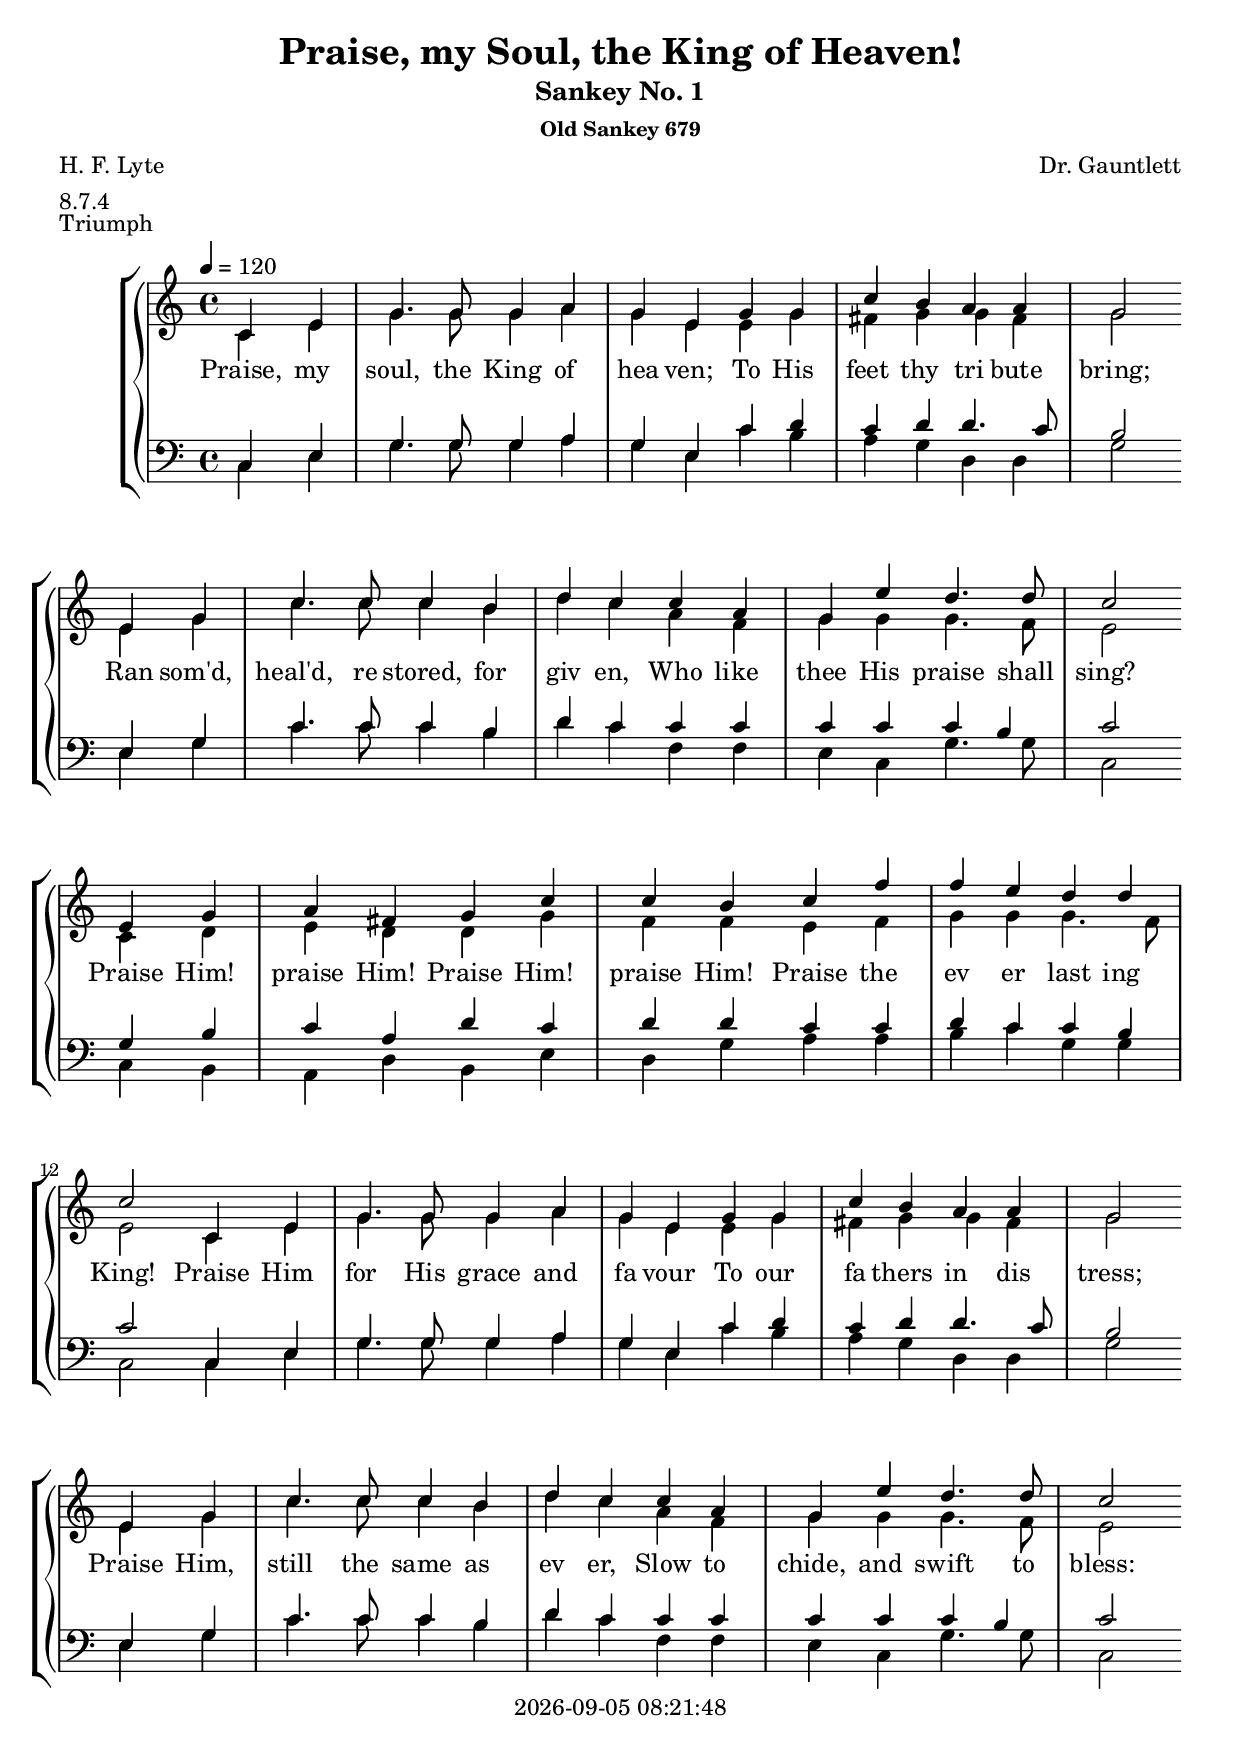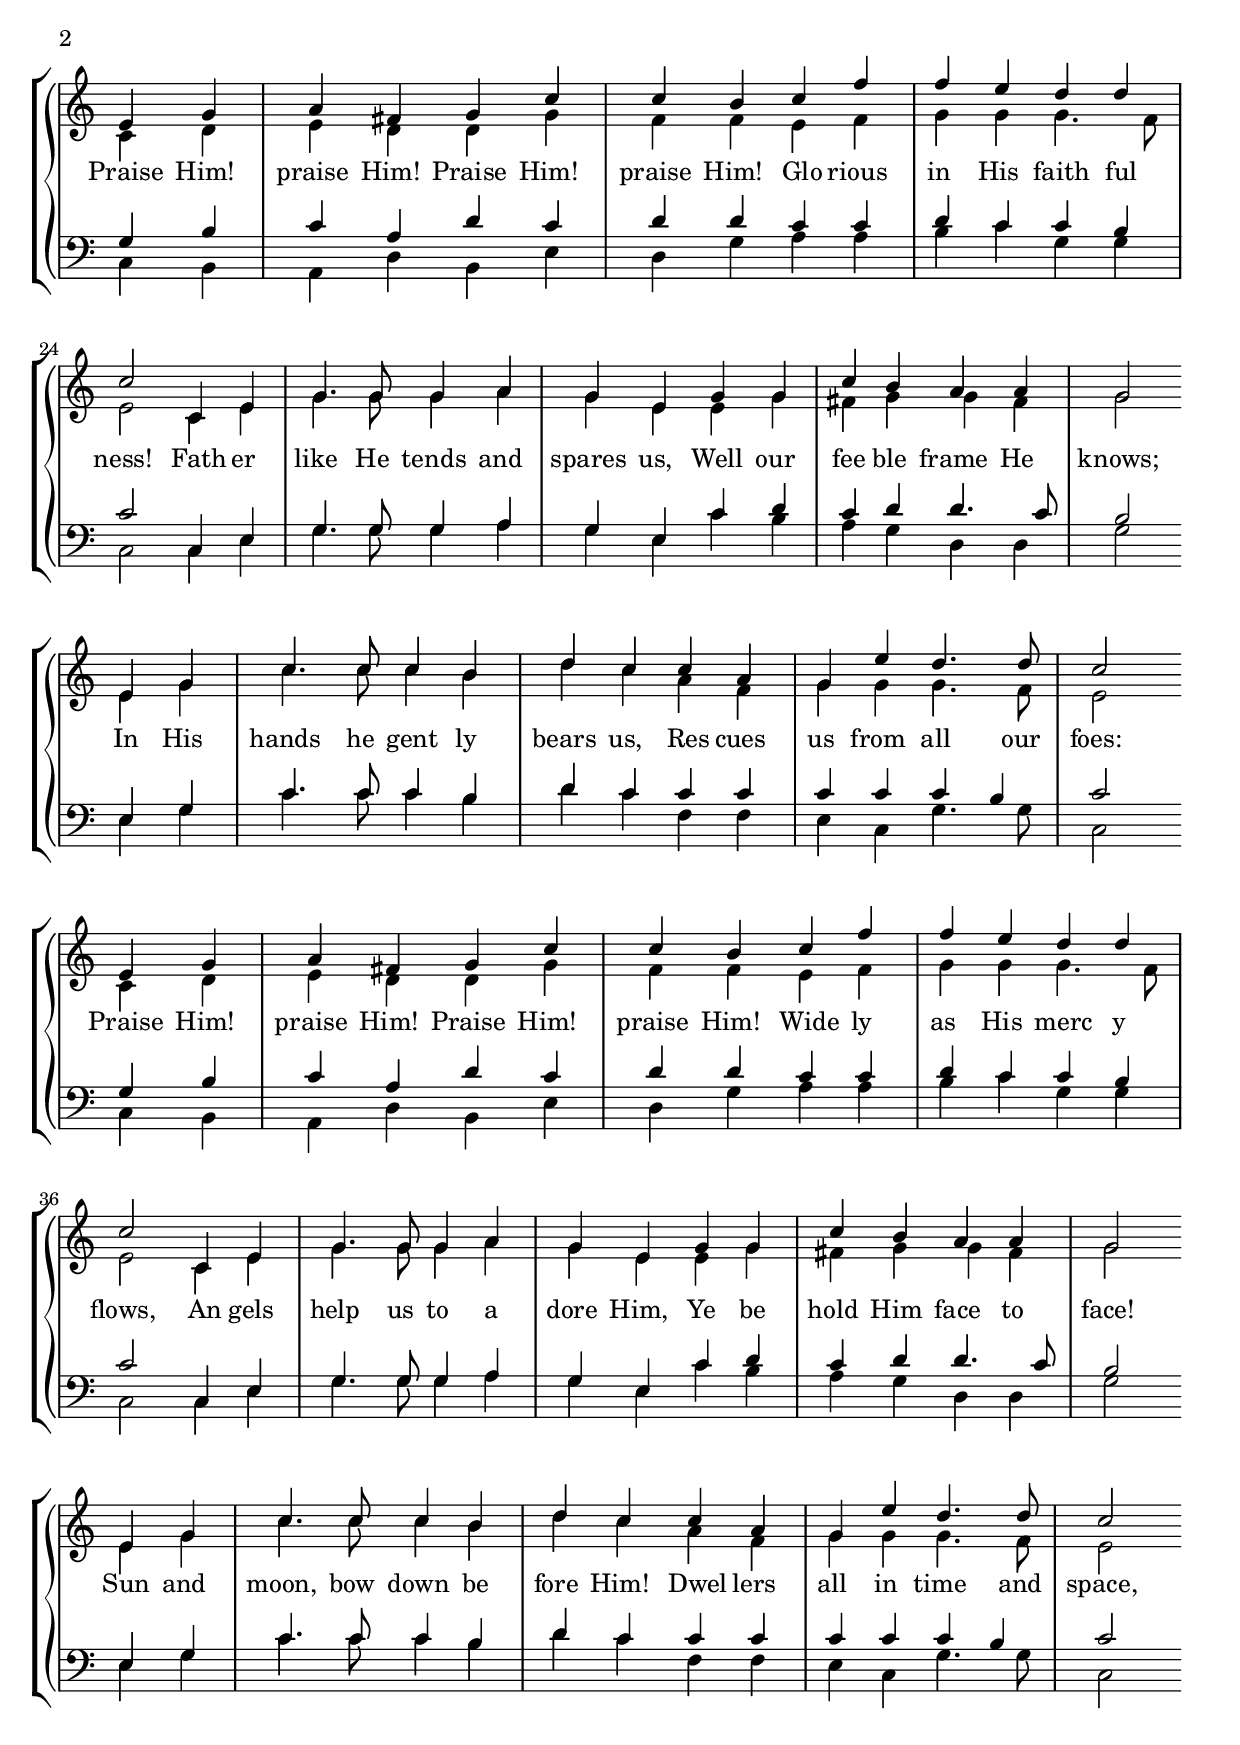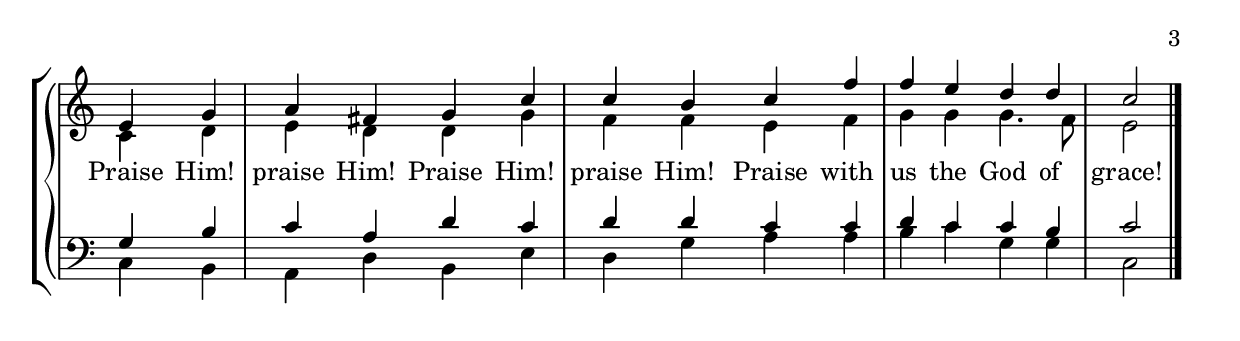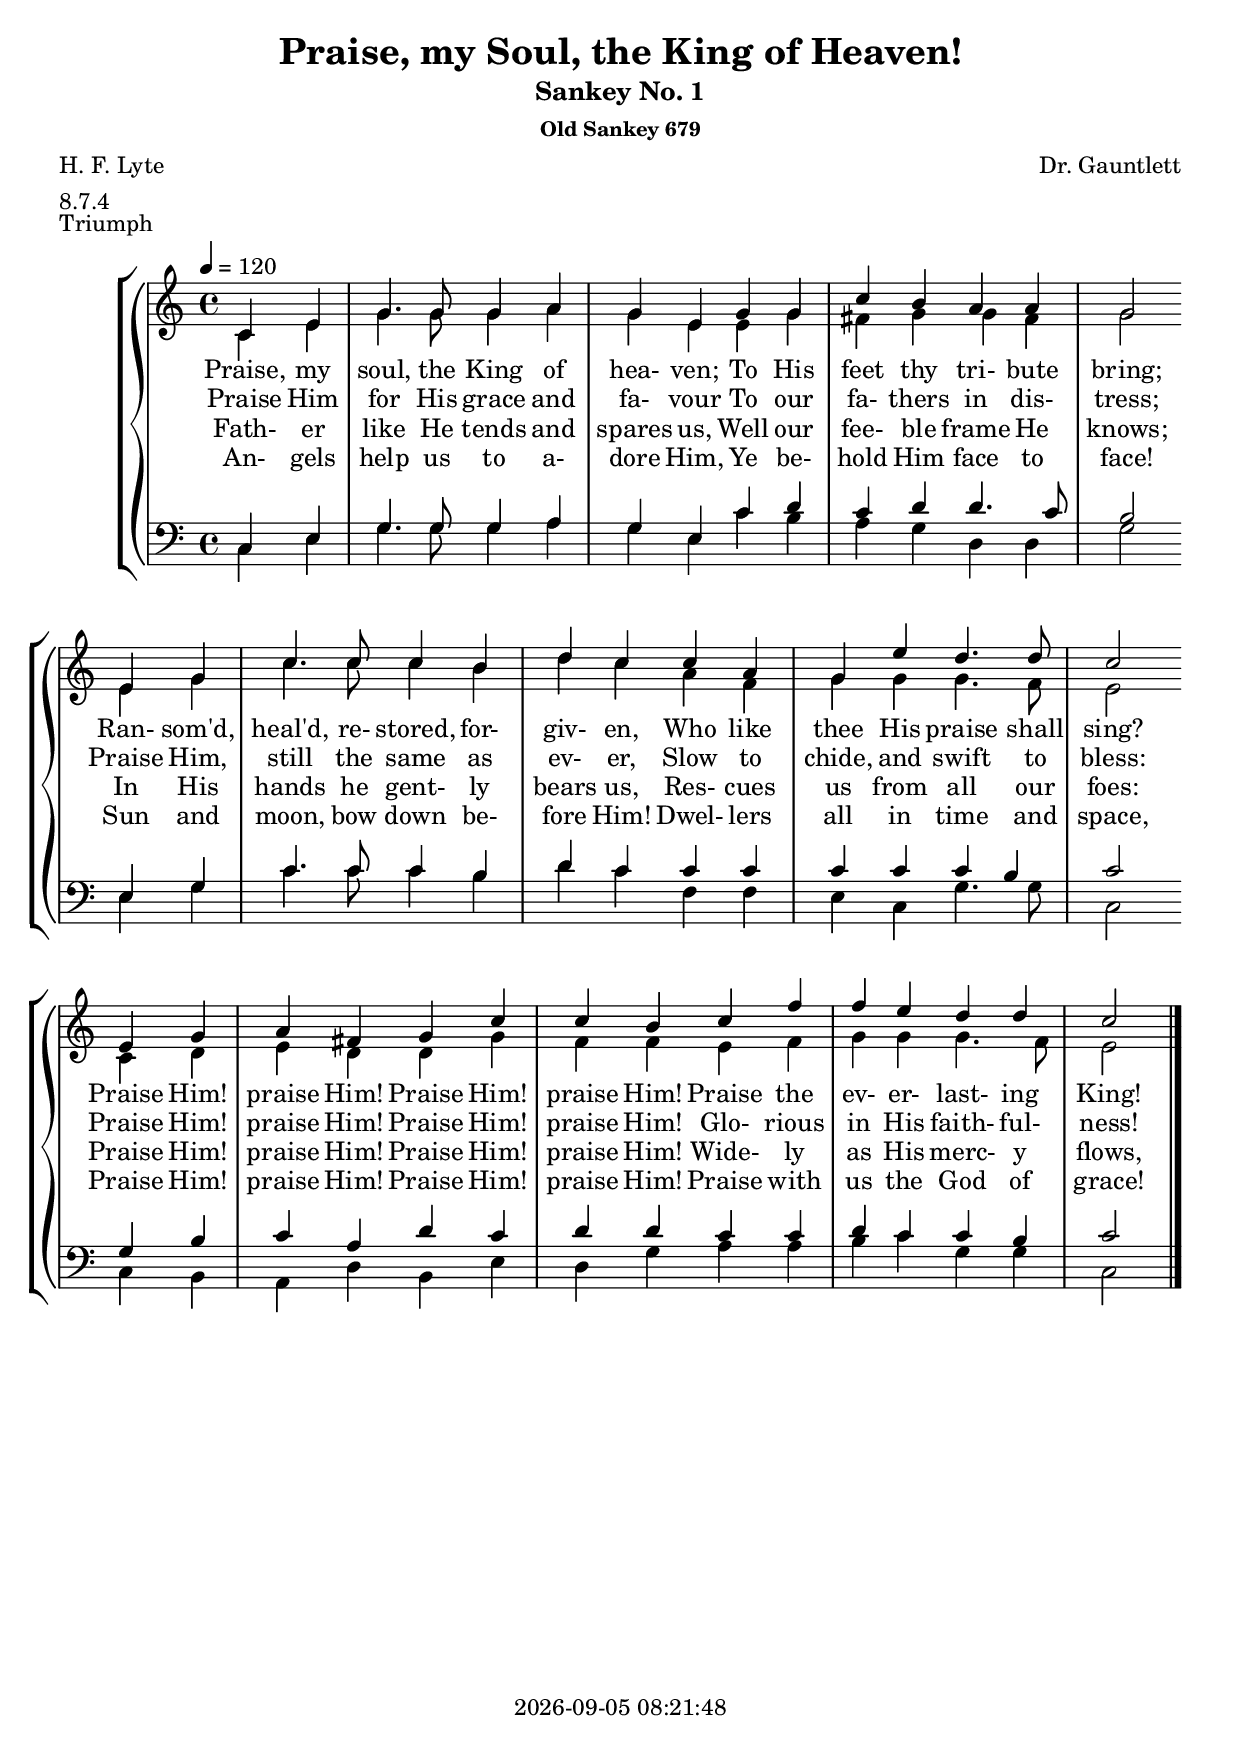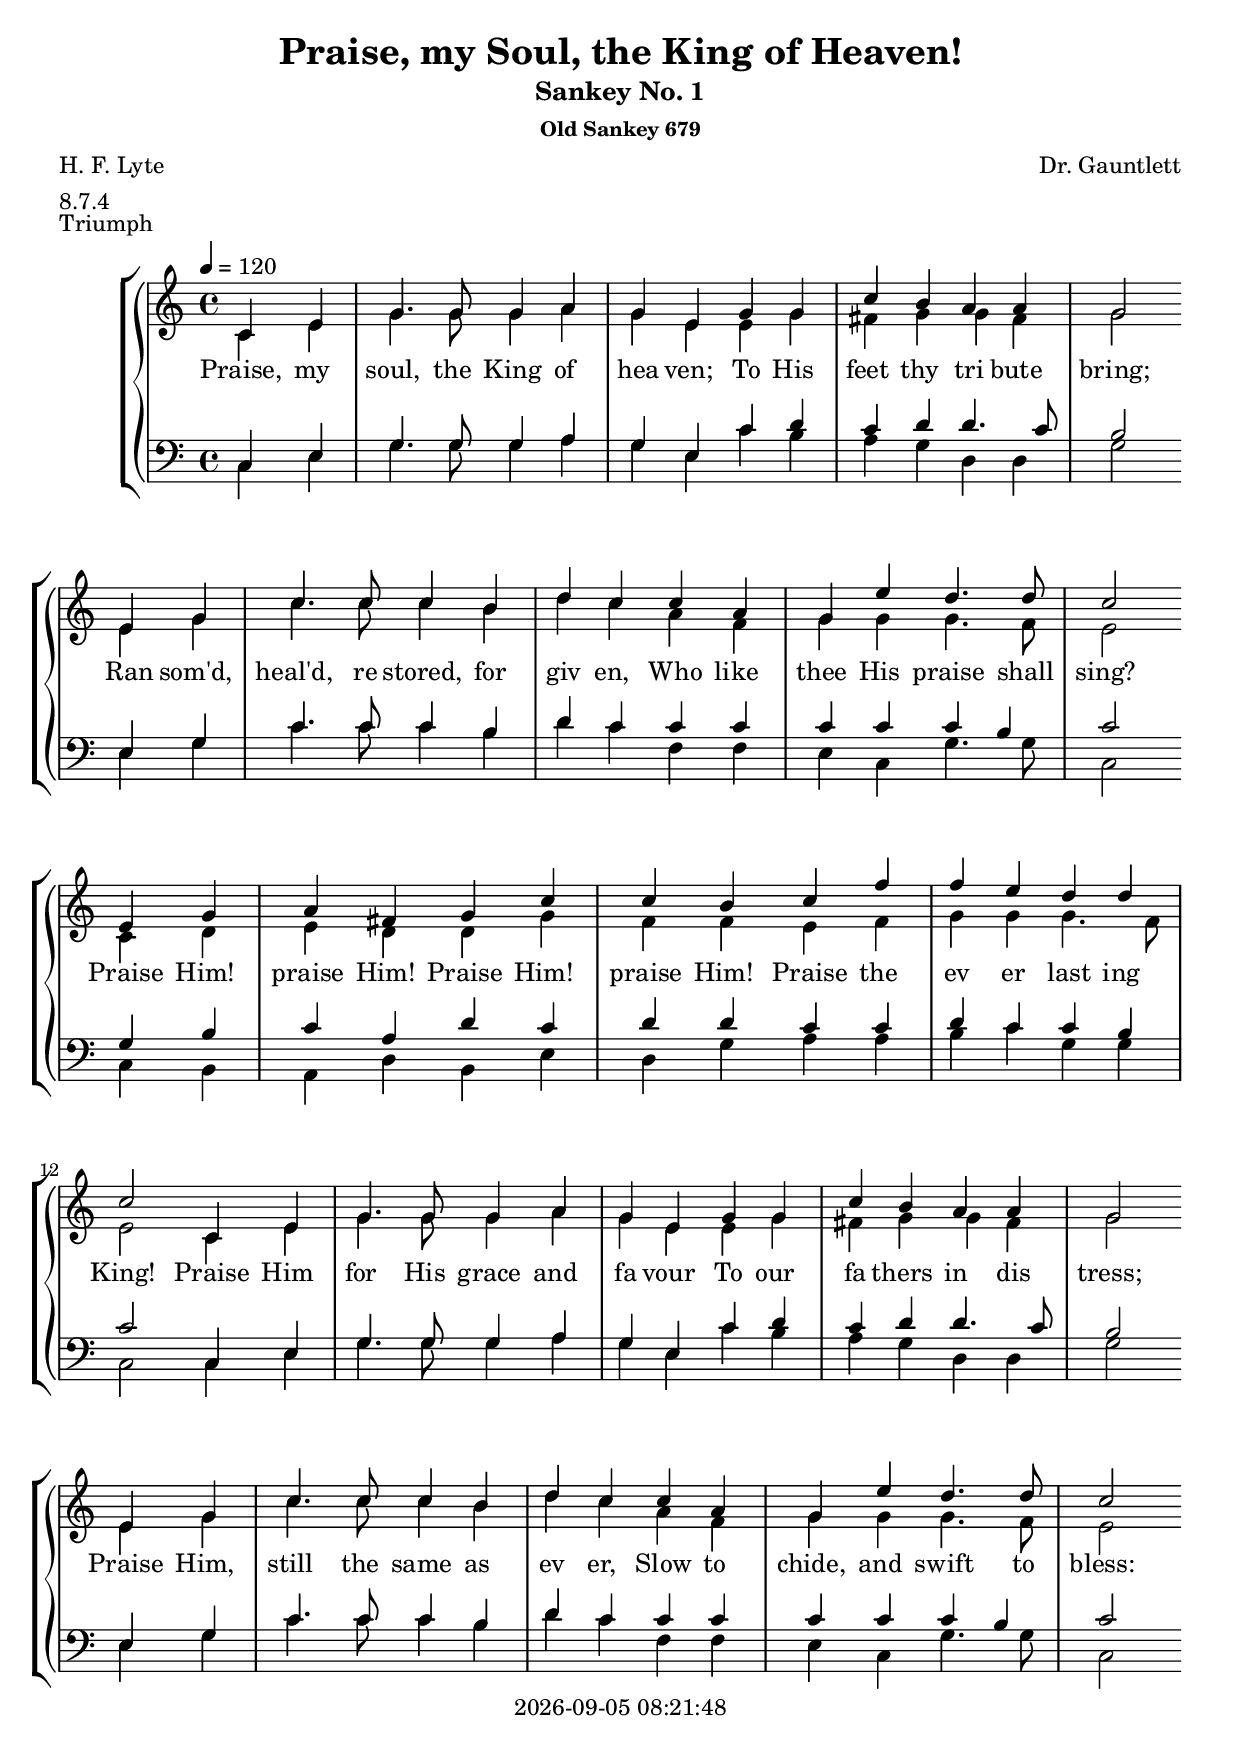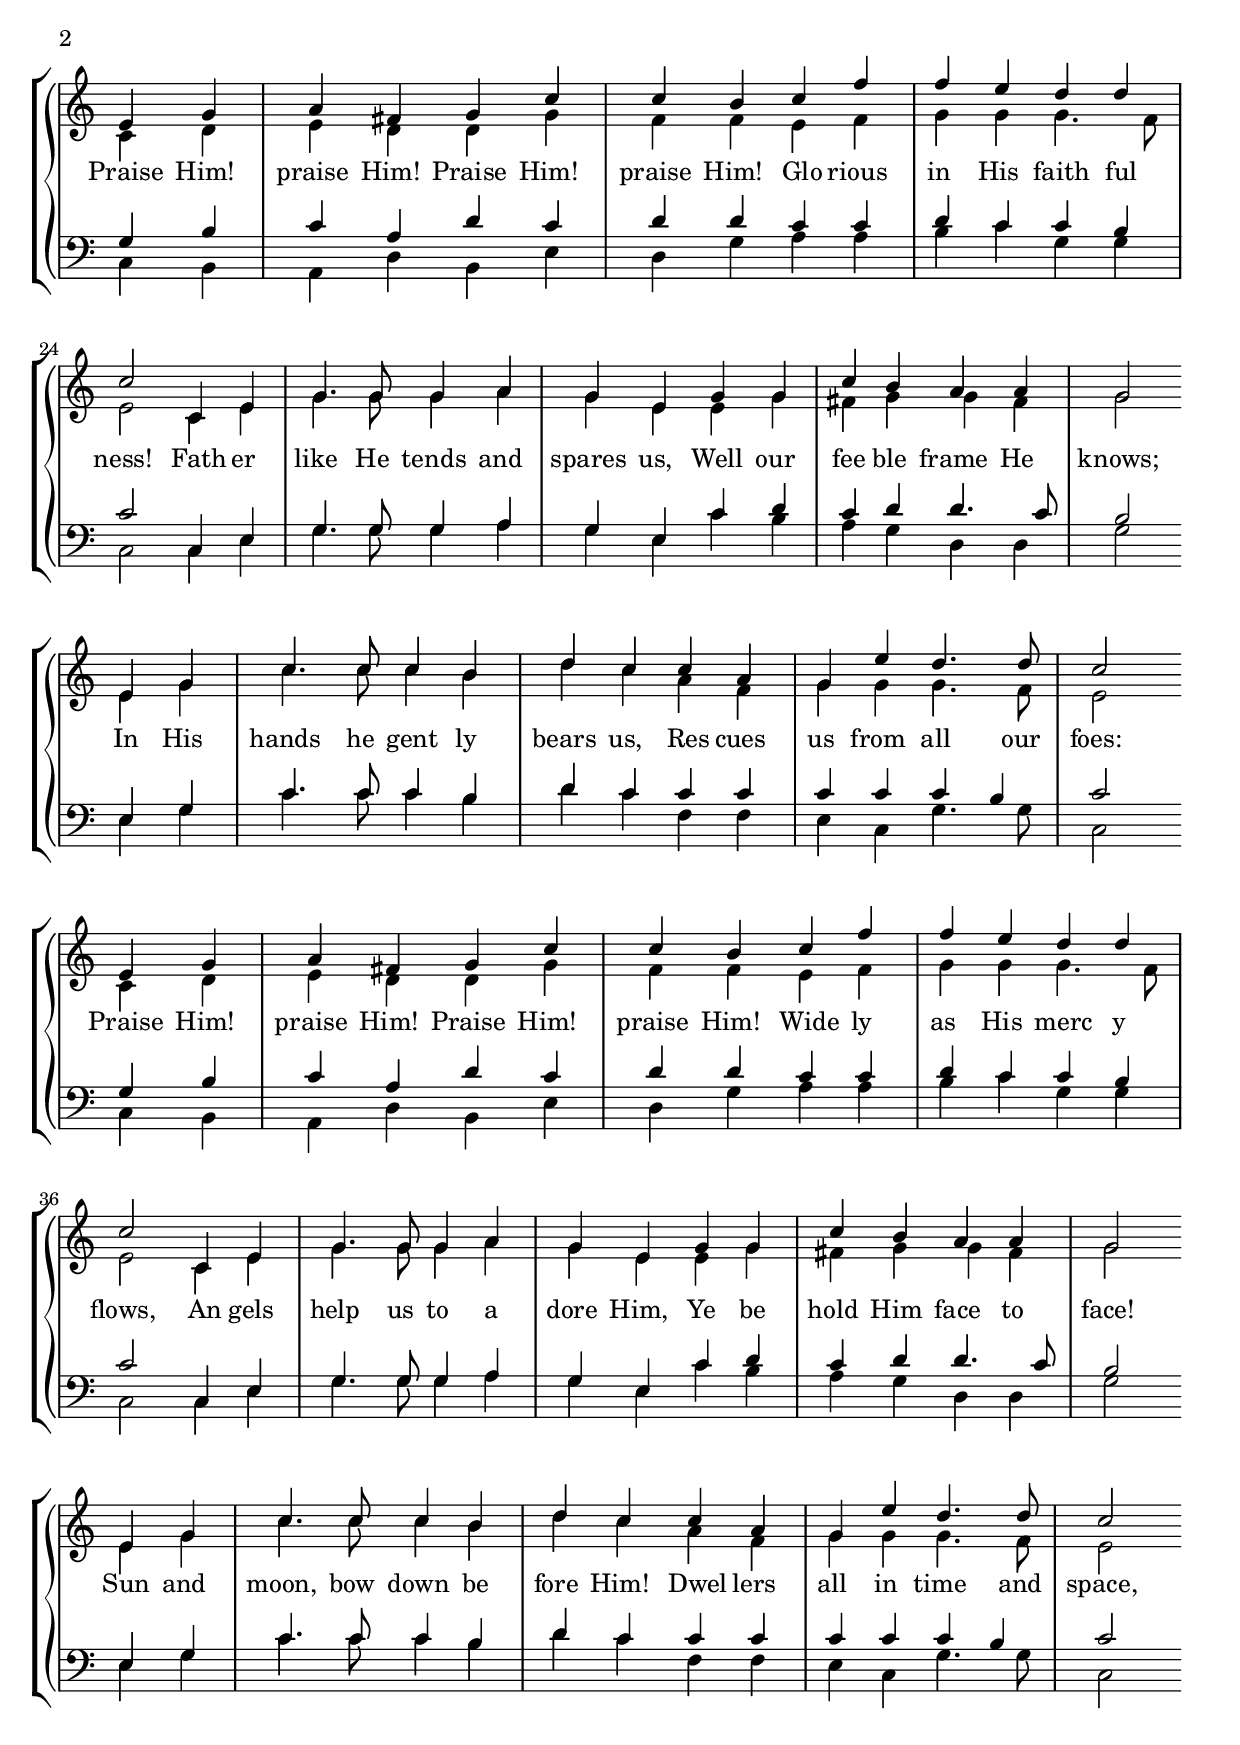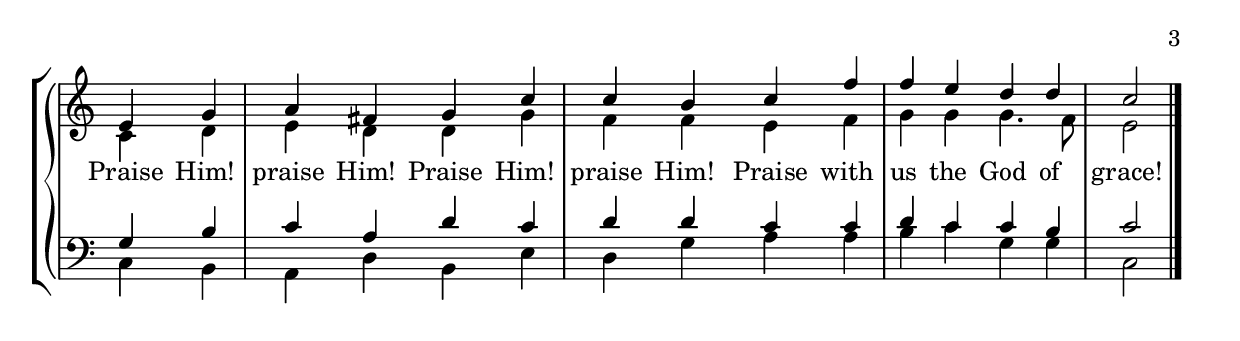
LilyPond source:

\version "2.20.2"

\include "articulate.ly"

today = #(strftime "%Y-%m-%d %H:%M:%S" (localtime (current-time)))

\header {
% centered at top
%  dedication  = "dedication"
  title       = "Praise, my Soul, the King of Heaven!"
  subtitle    = "Sankey No. 1"
  subsubtitle = "Old Sankey 679"
%  instrument  = "instrument"
  
% arrangement of following lines:
%
%  poet    composer
%  meter   arranger
%  piece       opus

  composer    = "Dr. Gauntlett"
%  arranger    = "arranger"
%  opus        = "opus"

  poet        = "H. F. Lyte"
  meter       = "8.7.4"
  piece       = "Triumph"

% centered at bottom
% tagline     = "tagline" % default lilypond version
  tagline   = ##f
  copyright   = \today
}

% #(set-global-staff-size 16)

global = {
  \key c \major
  \time 4/4
  \tempo 4=120
  \partial 2
}

RehearsalTrack = {
% \set Score.currentBarNumber = #5
% \mark \markup { \circle "1a" }
  \mark \markup { \box "a" } s4 s2.
}

soprano = \relative c' {
  \global
  \repeat volta 4 {
    c4 e
    g4. g8 g4 a
    g4 e g g
    c4 b a a
    g2 \bar "" \break e4 g
    c4. c8 c4 b
    d4 c c a
    g4 e' d4. d8
    c2 \bar "" \break e,4 g
    a4 fis g c
    c4 b c f
    f4 e d d
    c2
  }
}

dynamicsWomen = {
  \override DynamicTextSpanner.style = #'none
}

alto = \relative c' {
  \global
  \repeat volta 4 {
    c4 e
    g4. g8 g4 a
    g4 e e g
    fis4 g g fis
    g2 e4 g
    c4. c8 c4 b
    d4 c a f
    g4 g g4. f8
    e2 c4 d
    e4 d d g
    f4 f e f
    g4 g g4. f8
    e2
  }
}

tenor = \relative c {
  \global
  \repeat volta 4 {
    c4 e
    g4. g8 g4 a
    g4 e c' d
    c4 d d4. c8 b2 e,4 g
    c4. c8 c4 b
    d4 c c c
    c4 c c b
    c2 g4 b
    c4 a d c
    d4 d c c
    d4 c c b
    c2
  }
}

dynamicsMen = {
  \override DynamicTextSpanner.style = #'none
}

bass= \relative c {
  \global
  \repeat volta 4 {
    c4 e
    g4. g8 g4 a
    g4 e c' b
    a4 g d d
    g2 e4 g
    c4. c8 c4 b
    d4 c f, f
    e4 c g'4. g8
    c,2 c4 b
    a4 d b e
    d4 g a a
    b4 c g g
    c,2
  }
  \bar "|."
}

wordsOne = \lyricmode {
  Praise, my soul, the King of hea- ven;
  To His feet thy tri- bute bring;
  Ran- som'd, heal'd, re- stored, for- giv- en,
  Who like thee His praise shall sing?
  Praise Him! praise Him! Praise Him! praise Him!
  Praise the ev- er- last- ing King!
}

wordsTwo = \lyricmode {
  Praise Him for His grace and fa- vour
  To our fa- thers in dis- tress;
  Praise Him, still the same as ev- er,
  Slow to chide, and swift to bless:
  Praise Him! praise Him! Praise Him! praise Him!
  Glo- rious in His faith- ful- ness!
}

wordsThree = \lyricmode {
  Fath- er like He tends and spares us,
  Well our fee- ble frame He knows;
  In His hands he gent- ly bears us,
  Res- cues us from all our foes:
  Praise Him! praise Him! Praise Him! praise Him!
  Wide- ly as His merc- y flows,
}

wordsFour = \lyricmode {
  An- gels help us to a- dore Him,
  Ye be- hold Him face to face!
  Sun and moon, bow down be- fore Him!
  Dwel- lers all in time and space,
  Praise Him! praise Him! Praise Him! praise Him!
  Praise with us the God of grace!
}

wordsMidi = \lyricmode {
  "Praise, " "my " "soul, " "the " "King " "of " hea "ven; "
  "\nTo " "His " "feet " "thy " tri "bute " "bring; "
  "\nRan" "som'd, " "heal'd, " re "stored, " for giv "en, "
  "\nWho " "like " "thee " "His " "praise " "shall " "sing? "
  "\nPraise " "Him! " "praise " "Him! " "Praise " "Him! " "praise " "Him! "
  "\nPraise " "the " ev er last "ing " "King!\n"

  "\nPraise " "Him " "for " "His " "grace " "and " fa "vour "
  "\nTo " "our " fa "thers " "in " dis "tress; "
  "\nPraise " "Him, " "still " "the " "same " "as " ev "er, "
  "\nSlow " "to " "chide, " "and " "swift " "to " "bless: "
  "\nPraise " "Him! " "praise " "Him! " "Praise " "Him! " "praise " "Him! "
  "\nGlo" "rious " "in " "His " faith ful "ness!\n"

  "\nFath" "er " "like " "He " "tends " "and " "spares " "us, "
  "\nWell " "our " fee "ble " "frame " "He " "knows; "
  "\nIn " "His " "hands " "he " gent "ly " "bears " "us, "
  "\nRes" "cues " "us " "from " "all " "our " "foes: "
  "\nPraise " "Him! " "praise " "Him! " "Praise " "Him! " "praise " "Him! "
  "\nWide" "ly " "as " "His " merc "y " "flows,\n"

  "\nAn" "gels " "help " "us " "to " a "dore " "Him, "
  "\nYe " be "hold " "Him " "face " "to " "face! "
  "\nSun " "and " "moon, " "bow " "down " be "fore " "Him! "
  "\nDwel" "lers " "all " "in " "time " "and " "space, "
  "\nPraise " "Him! " "praise " "Him! " "Praise " "Him! " "praise " "Him! "
  "\nPraise " "with " "us " "the " "God " "of " "grace! "
}

pianoRH = \relative c' {
  \global
  c4
}

pianoRHone = \relative c' {
  \global
  \voiceOne
  c4
}

pianoRHtwo = \relative c' {
  \global
  \voiceTwo
  c4
}

dynamicsPiano = {
  \override DynamicTextSpanner.style = #'none
}

pianoLH = \relative c' {
  \global
  \oneVoice
  c4
}

pianoLHone = \relative c' {
  \global
  \voiceOne
  c4
}

pianoLHtwo = \relative c' {
  \global
  \voiceTwo
  c4
}

\book {
  \bookOutputSuffix "repeat"
  \score {
    \context GrandStaff <<
      <<
        \new ChoirStaff <<
                                  % Joint soprano/alto staff
          \new Dynamics \dynamicsWomen
          \new Staff <<
            \new Voice = "soprano" { \voiceOne \soprano }
            \new Voice = "alto"    { \voiceTwo \alto    }
            \new Lyrics \lyricsto "soprano" \wordsOne
            \new Lyrics \lyricsto "soprano" \wordsTwo
            \new Lyrics \lyricsto "soprano" \wordsThree
            \new Lyrics \lyricsto "soprano" \wordsFour
          >>
                                  % Joint tenor/bass staff
          \new Dynamics \dynamicsMen
          \new Staff <<
            \clef "bass"
            \new Voice = "tenor" { \voiceOne \tenor }
            \new Voice = "bass"  { \voiceTwo \bass }
          >>
        >>
      >>
    >>
    \layout {
      indent = 1.5\cm
      \context {
        \Staff \RemoveAllEmptyStaves
      }
    }
  }
}

\book {
  \bookOutputSuffix "single"
  \score {
    \unfoldRepeats
%    \articulate
    <<
    \context GrandStaff <<
      <<
        \new ChoirStaff <<
                                  % Joint soprano/alto staff
          \new Dynamics \dynamicsWomen
          \new Staff <<
            \new Voice = "soprano" { \voiceOne \soprano }
            \new Voice = "alto"    { \voiceTwo \alto    }
            \new Lyrics \lyricsto "soprano" \wordsMidi
          >>
                                  % Joint tenor/bass staff
          \new Dynamics \dynamicsMen
          \new Staff <<
            \clef "bass"
            \new Voice = "tenor" { \voiceOne \tenor }
            \new Voice = "bass"  { \voiceTwo \bass }
          >>
        >>
      >>
    >>
  >>
    \layout {
      indent = 1.5\cm
      \context {
        \Staff \RemoveAllEmptyStaves
      }
    }
  }
}

\book {
  \bookOutputSuffix "midi"
  \score {
    \unfoldRepeats
%    \articulate
    <<
    \context GrandStaff <<
      <<
        \new ChoirStaff <<
                                  % Joint soprano/alto staff
          \new Dynamics \dynamicsWomen
          \new Staff <<
            \new Voice = "soprano" { \voiceOne \soprano }
            \new Voice = "alto"    { \voiceTwo \alto    }
            \new Lyrics \lyricsto "soprano" \wordsMidi
          >>
                                  % Joint tenor/bass staff
          \new Dynamics \dynamicsMen
          \new Staff <<
            \clef "bass"
            \new Voice = "tenor" { \voiceOne \tenor }
            \new Voice = "bass"  { \voiceTwo \bass }
          >>
        >>
      >>
    >>
  >>
    \layout {
      indent = 1.5\cm
      \context {
        \Staff \RemoveAllEmptyStaves
      }
    }
    \midi {}
  }
}
